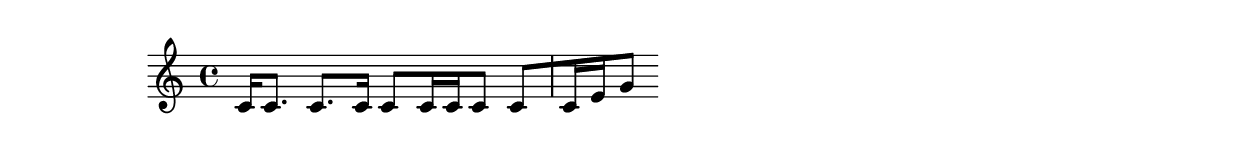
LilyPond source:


\version "2.3.4"
\header {
    texidoc = "Beaming can be also given explicitly."
}

    \paper { raggedright= ##t }

\score { 
\relative c'
	 {
	 c16[ c8.]
	 c8.[ c16]
	 c8[ c16 c16 c8]
	 c8[ c16 e16 g8]

    }}
